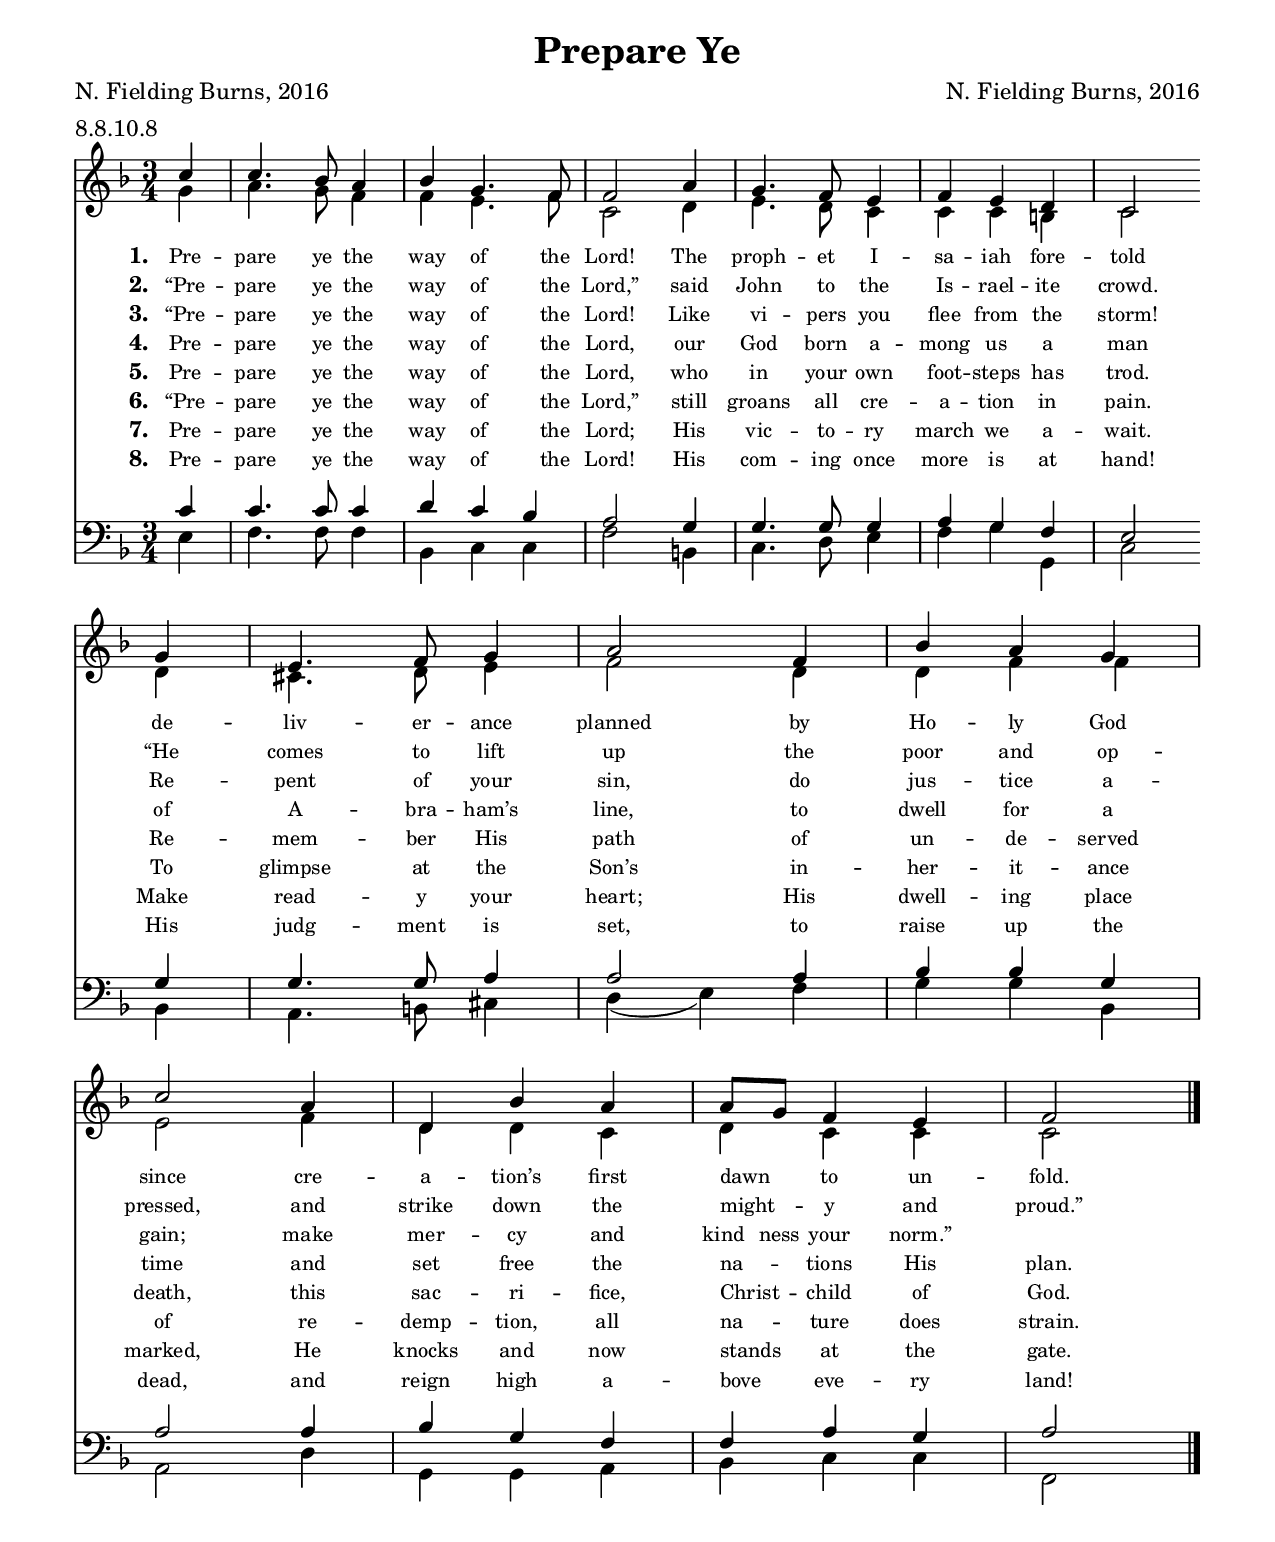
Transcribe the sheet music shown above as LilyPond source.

\include "hymn.ily"

\header
{
  title = "Prepare Ye"
  poet = "N. Fielding Burns, 2016"
  composer = "N. Fielding Burns, 2016"
  tune = "Glad Promise"
  meter = "8.8.10.8"
}

global =
{
  \time 3/4
  \key f \major
}

stanzas = <<
  \new Lyrics \lyricsto "sopranos" {
    \set stanza = "1. "

    Pre -- pare ye the way of the Lord!
    The proph -- et I -- sa -- iah fore -- told
    de -- liv -- er -- ance planned by Ho -- ly God since
    cre -- a -- tion’s first dawn _ to un -- fold.
  }

  \new Lyrics \lyricsto "sopranos" {
    \set stanza = "2. "

    “Pre -- pare ye the way of the Lord,”
    said John to the Is -- rael -- ite crowd.
    “He comes to lift up the poor and op -- pressed,
    and strike down the might -- _ y and proud.”
  }

  \new Lyrics \lyricsto "sopranos" {
    \set stanza = "3. "

    “Pre -- pare ye the way of the Lord!
    Like vi -- pers you flee from the storm!
    Re -- pent of your sin, do jus -- tice a -- gain;
    make mer -- cy and kind_ ness your norm.”
  }

  \new Lyrics \lyricsto "sopranos" {
    \set stanza = "4. "

    Pre -- pare ye the way of the Lord,
    our God born a -- mong us a man
    of A -- bra -- ham’s line, to dwell for a time
    and set free the na -- _ tions His plan.
  }

  \new Lyrics \lyricsto "sopranos" {
    \set stanza = "5. "

    Pre -- pare ye the way of the Lord,
    who in your own foot -- steps has trod.
    Re -- mem -- ber His path of un -- de -- served death,
    this sac -- ri -- fice, Christ -- _ child of God.
  }

  \new Lyrics \lyricsto "sopranos" {
    \set stanza = "6. "

    “Pre -- pare ye the way of the Lord,”
    still groans all cre -- a -- tion in pain.
    To glimpse at the Son’s in -- her -- it -- ance of
    re -- demp -- tion, all na -- _ ture does strain.
  }

  \new Lyrics \lyricsto "sopranos" {
    \set stanza = "7. "

    Pre -- pare ye the way of the Lord;
    His vic -- to -- ry march we a -- wait.
    Make read -- y your heart; His dwell -- ing place marked,
    He knocks and now stands _ at the gate.
  }

  \new Lyrics \lyricsto "sopranos" {
    \set stanza = "8. "

    Pre -- pare ye the way of the Lord!
    His com -- ing once more is at hand!
    His judg -- ment is set, to raise up the dead,
    and reign high a -- bove _ eve -- ry land!
  }
>>

soprano = \relative c' {
  \partial 4

  c'4
  c4. bes8 a4
  bes g4. f8
  f2

  a4
  g4. f8 e4
  f e d
  c2

  \bar "" \break

  g'4
  e4. f8 g4
  a2 f4
  bes a g
  c2

  a4
  d, bes' a
  a8 g f4 e
  f2

  \bar "|."
}

alto = \relative c' {
  g'4
  a4. g8 f4
  f e4. f8
  c2

  d4
  e4. d8 c4
  c c b
  c2

  d4
  cis4. d8 e4
  f2 d4
  d f f
  e2

  f4
  d d c
  d c c
  c2
}

tenor = \relative c {
  c'4
  c4. c8 c4
  d c bes
  a2

  g4
  g4. g8 g4
  a4 g f
  e2

  g4
  g4. g8 a4
  a2 a4
  bes bes g
  a2

  a4
  bes g f
  f a g
  a2
}

bass = \relative c {
  e4
  f4. f8 f4
  bes, c c
  f2

  b,4
  c4. d8 e4
  f g g,
  c2

  bes4
  a4. b8 cis4
  d( e) f
  g g bes,
  a2

  d4
  g, g a
  bes c c
  f,2
}

\include "hymn-template.ily"
